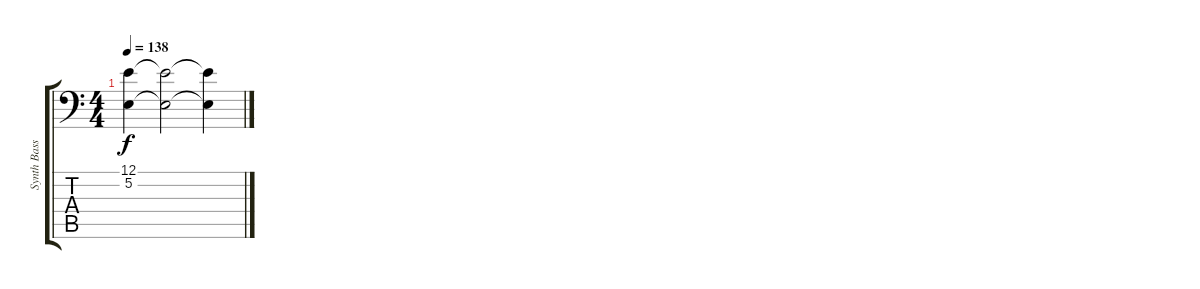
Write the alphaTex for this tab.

\track ("Synth Bass" "Synth Bass") {instrument lead8bassandlead}
\staff {score tabs}
\tuning (E3 B2 G2 D2 A1 E1) {hide}
\ts (4 4)
\tempo 138
\clef f4
\ks c
(12.1 5.2).4{dy f} (12.1{t} 5.2{t}).2 (12.1{t} 5.2{t}).4
